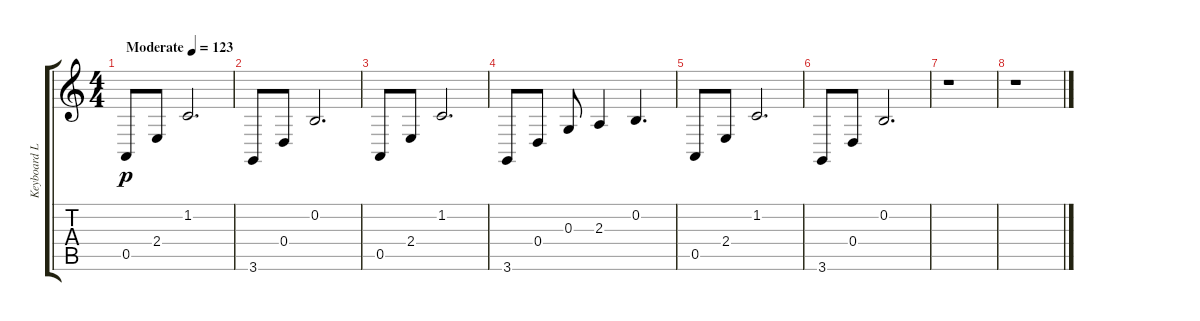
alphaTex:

\track ("Keyboard Left" "Keyboard L") {instrument electricpiano1}
\staff {score tabs}
\tuning (E4 B3 G3 D3 A2 E2) {hide}
\ts (4 4)
\tempo (123 "Moderate")
\clef g2
\ks c
0.5.8{dy p instrument electricpiano1} 2.4.8 1.2.2{d} |
3.6.8 0.4.8 0.2.2{d} |
0.5.8 2.4.8 1.2.2{d} |
3.6.8 0.4.8 0.3.8 2.3.4 0.2.4{d} |
0.5.8 2.4.8 1.2.2{d} |
3.6.8 0.4.8 0.2.2{d} |
r.1 |
r.1
